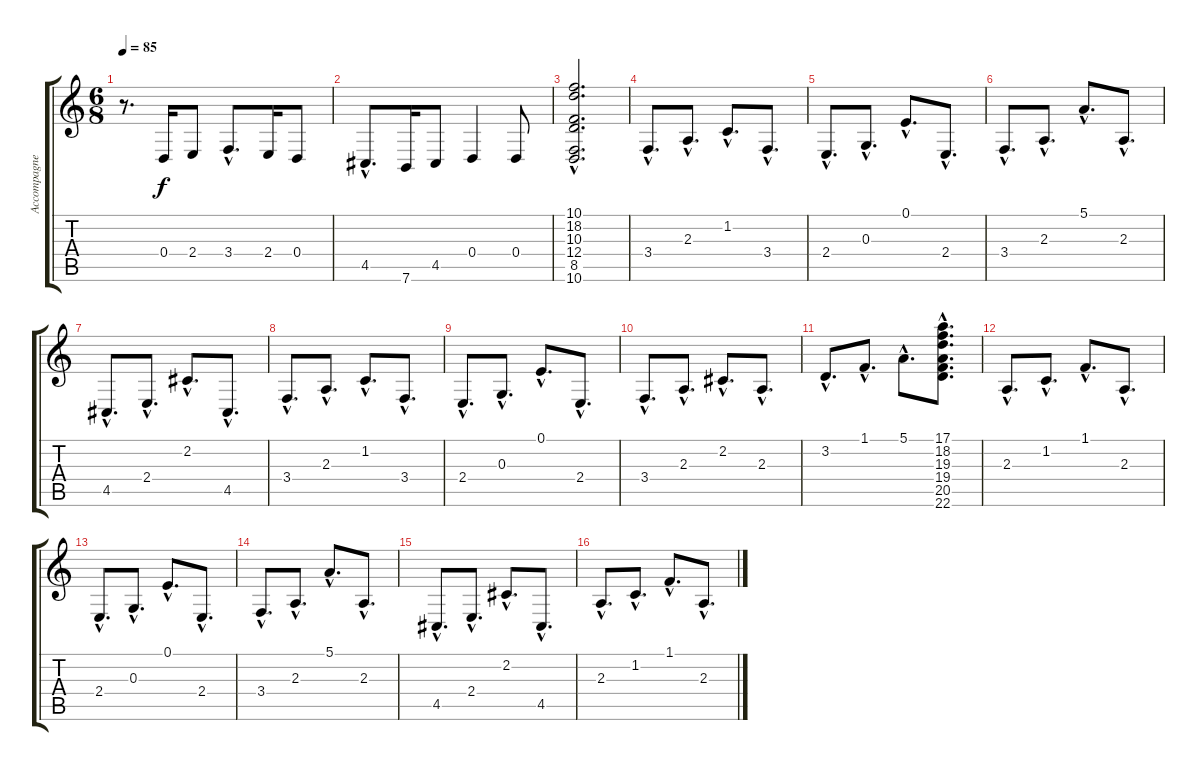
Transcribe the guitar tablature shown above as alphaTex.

\track ("Accompagnement 1" "Accompagne") {instrument violin}
\staff {score tabs}
\tuning (E4 B3 G3 D3 A2 E2) {hide}
\ts (6 8)
\tempo 85
\clef g2
\ks c
r.8{d dy f instrument violin} 0.4.16 2.4.8 3.4{hac}.8{d} 2.4.16 0.4.8 |
4.5{hac}.8{d} 7.6.16 4.5.8 0.4.4 0.4.8 |
(10.1{hac} 18.2{hac} 10.3{hac} 12.4{hac} 8.5{hac} 10.6{hac}).2{d} |
3.4{hac}.8{d} 2.3{hac}.8{d} 1.2{hac}.8{d} 3.4{hac}.8{d} |
2.4{hac}.8{d} 0.3{hac}.8{d} 0.1{hac}.8{d} 2.4{hac}.8{d} |
3.4{hac}.8{d} 2.3{hac}.8{d} 5.1{hac}.8{d} 2.3{hac}.8{d} |
4.5{hac}.8{d} 2.4{hac}.8{d} 2.2{hac}.8{d} 4.5{hac}.8{d} |
3.4{hac}.8{d} 2.3{hac}.8{d} 1.2{hac}.8{d} 3.4{hac}.8{d} |
2.4{hac}.8{d} 0.3{hac}.8{d} 0.1{hac}.8{d} 2.4{hac}.8{d} |
3.4{hac}.8{d} 2.3{hac}.8{d} 2.2{hac}.8{d} 2.3{hac}.8{d} |
3.2{hac}.8{d} 1.1{hac}.8{d} 5.1{hac}.8{d} (17.1{hac} 18.2{hac} 19.3{hac} 19.4{hac} 20.5{hac} 22.6{hac}).8{d} |
2.3{hac}.8{d} 1.2{hac}.8{d} 1.1{hac}.8{d} 2.3{hac}.8{d} |
2.4{hac}.8{d} 0.3{hac}.8{d} 0.1{hac}.8{d} 2.4{hac}.8{d} |
3.4{hac}.8{d} 2.3{hac}.8{d} 5.1{hac}.8{d} 2.3{hac}.8{d} |
4.5{hac}.8{d} 2.4{hac}.8{d} 2.2{hac}.8{d} 4.5{hac}.8{d} |
2.3{hac}.8{d} 1.2{hac}.8{d} 1.1{hac}.8{d} 2.3{hac}.8{d}
